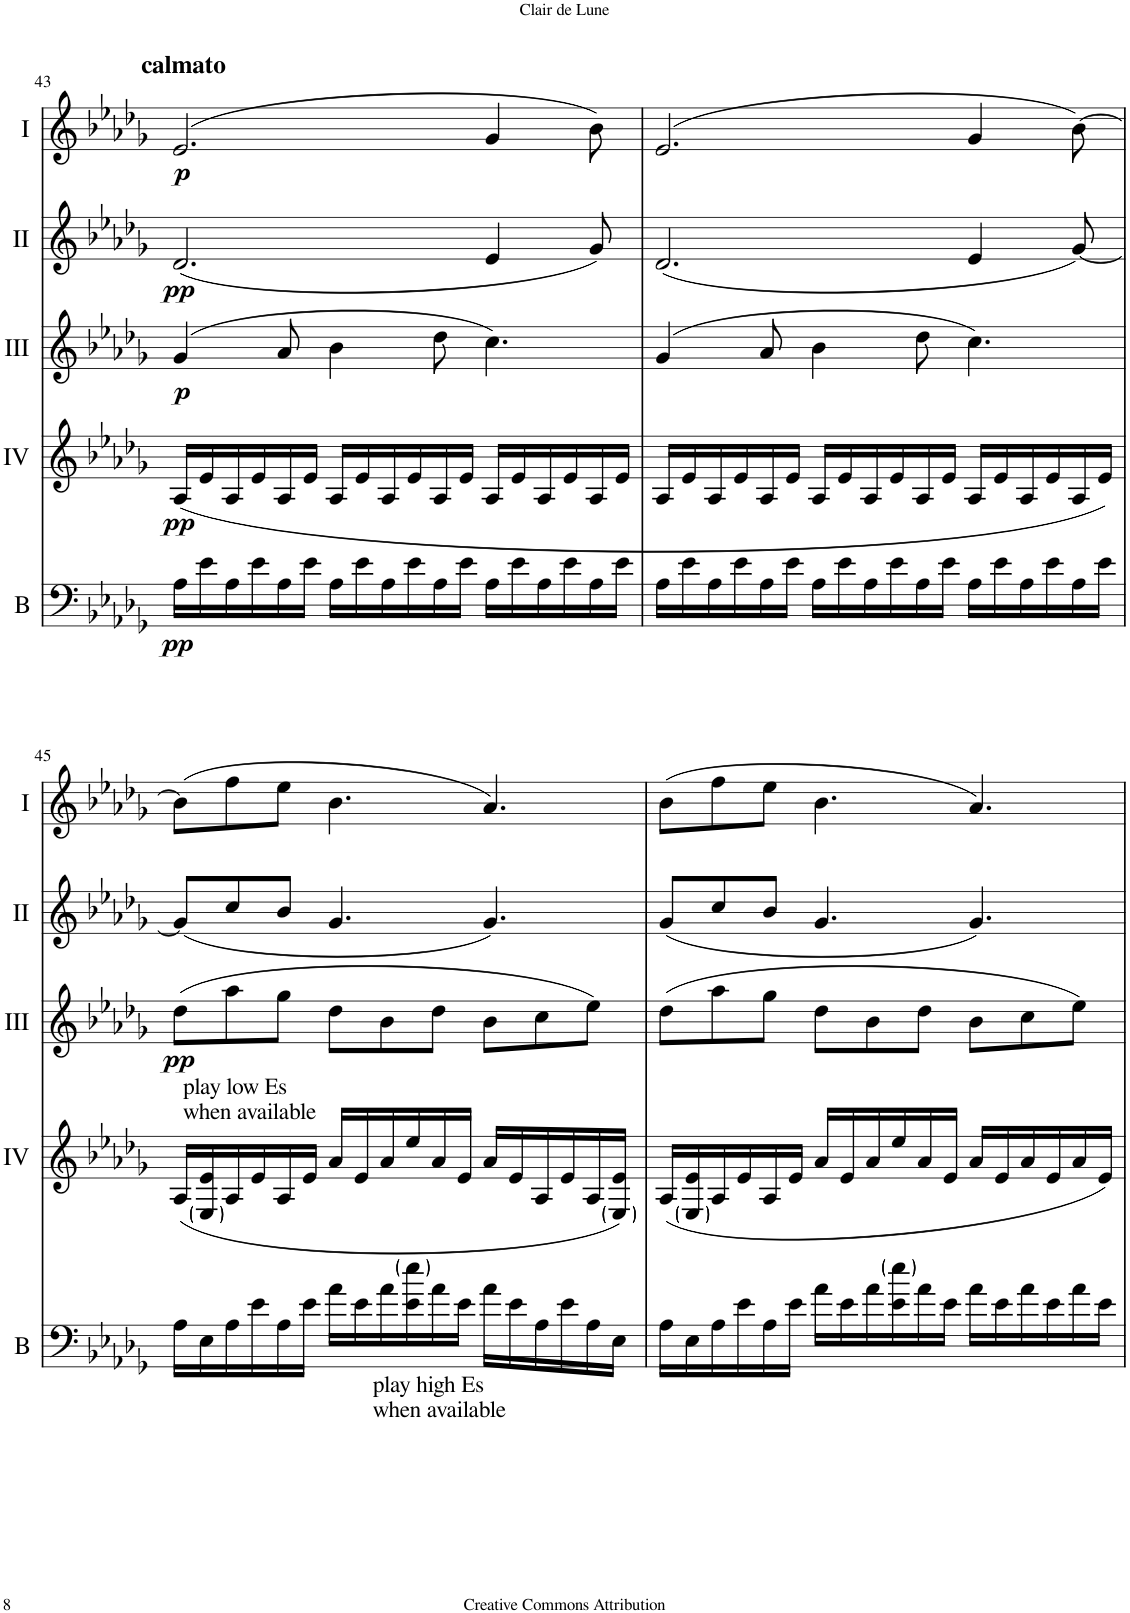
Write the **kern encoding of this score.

**kern	**dynam	**kern	**dynam	**kern	**dynam	**kern	**dynam	**kern	**dynam
*part5	*part5	*part4	*part4	*part3	*part3	*part2	*part2	*part1	*part1
*staff5	*staff5	*staff4	*staff4	*staff3	*staff3	*staff2	*staff2	*staff1	*staff1
*I"Bass	*	*I"Acc. 4	*	*I"Acc. 3	*	*I"Acc. 2	*	*I"Acc. 1	*
*I'B	*	*	*	*	*	*	*	*	*
!!LO:PB:g=z
*clefF4	*	*clefG2	*	*clefG2	*	*clefG2	*	*clefG2	*
*Trd7c12	*	*Trd7c12	*	*Trd7c12	*	*	*	*	*
*k[b-e-a-d-g-]	*	*k[b-e-a-d-g-]	*	*k[b-e-a-d-g-]	*	*k[b-e-a-d-g-]	*	*k[b-e-a-d-g-]	*
*M9/8	*	*M9/8	*	*M9/8	*	*M9/8	*	*M9/8	*
=43	=43	=43	=43	=43	=43	=43	=43	=43	=43
!	!	!	!	!	!	!	!	!LO:TX:a:B:t=calmato	!
!	!LO:DY:b	!	!LO:DY:b	!	!LO:DY:b	!	!LO:DY:b	!	!LO:DY:b
16A-\LL	pp	(16A-/LL	pp	(4g-/	p	(2.d-/	pp	(2.e-/	p
16e-\	.	16e-/	.	.	.	.	.	.	.
16A-\	.	16A-/	.	.	.	.	.	.	.
16e-\	.	16e-/	.	.	.	.	.	.	.
16A-\	.	16A-/	.	8a-/	.	.	.	.	.
16e-\JJ	.	16e-/JJ	.	.	.	.	.	.	.
16A-\LL	.	16A-/LL	.	4b-\	.	.	.	.	.
16e-\	.	16e-/	.	.	.	.	.	.	.
16A-\	.	16A-/	.	.	.	.	.	.	.
16e-\	.	16e-/	.	.	.	.	.	.	.
16A-\	.	16A-/	.	8dd-\	.	.	.	.	.
16e-\JJ	.	16e-/JJ	.	.	.	.	.	.	.
16A-\LL	.	16A-/LL	.	4.cc\)	.	4e-/	.	4g-/	.
16e-\	.	16e-/	.	.	.	.	.	.	.
16A-\	.	16A-/	.	.	.	.	.	.	.
16e-\	.	16e-/	.	.	.	.	.	.	.
16A-\	.	16A-/	.	.	.	8g-/)	.	8b-\)	.
16e-\JJ	.	16e-/JJ	.	.	.	.	.	.	.
=44	=44	=44	=44	=44	=44	=44	=44	=44	=44
16A-\LL	.	16A-/LL	.	(4g-/	.	(2.d-/	.	(2.e-/	.
16e-\	.	16e-/	.	.	.	.	.	.	.
16A-\	.	16A-/	.	.	.	.	.	.	.
16e-\	.	16e-/	.	.	.	.	.	.	.
16A-\	.	16A-/	.	8a-/	.	.	.	.	.
16e-\JJ	.	16e-/JJ	.	.	.	.	.	.	.
16A-\LL	.	16A-/LL	.	4b-\	.	.	.	.	.
16e-\	.	16e-/	.	.	.	.	.	.	.
16A-\	.	16A-/	.	.	.	.	.	.	.
16e-\	.	16e-/	.	.	.	.	.	.	.
16A-\	.	16A-/	.	8dd-\	.	.	.	.	.
16e-\JJ	.	16e-/JJ	.	.	.	.	.	.	.
16A-\LL	.	16A-/LL	.	4.cc\)	.	4e-/	.	4g-/	.
16e-\	.	16e-/	.	.	.	.	.	.	.
16A-\	.	16A-/	.	.	.	.	.	.	.
16e-\	.	16e-/	.	.	.	.	.	.	.
16A-\	.	16A-/	.	.	.	[8g-/)	.	[8b-\)	.
16e-\JJ	.	16e-/JJ)	.	.	.	.	.	.	.
!!LO:LB:g=z
=45	=45	=45	=45	=45	=45	=45	=45	=45	=45
!	!	!	!	!	!LO:DY:b	!	!	!	!
16A-\LL	.	(16A-/LL	.	(8dd-\L	pp	(8g-/L]	.	(8b-\L]	.
!	!	!LO:TX:a:t=play low Es	!	!	!	!	!	!	!
!	!	!LO:TX:a:t=when available	!	!	!	!	!	!	!
16E-\	.	16E-/ 16e-/	.	.	.	.	.	.	.
16A-\	.	16A-/	.	8aa-\	.	8cc/	.	8ff\	.
16e-\	.	16e-/	.	.	.	.	.	.	.
16A-\	.	16A-/	.	8gg-\J	.	8b-/J	.	8ee-\J	.
16e-\JJ	.	16e-/JJ	.	.	.	.	.	.	.
16a-\LL	.	16a-/LL	.	8dd-\L	.	4.g-/	.	4.b-\	.
16e-\	.	16e-/	.	.	.	.	.	.	.
16a-\	.	16a-/	.	8b-\	.	.	.	.	.
!LO:TX:b:t=play high Es	!	!	!	!	!	!	!	!	!
!LO:TX:b:t=when available	!	!	!	!	!	!	!	!	!
16e-\ 16ee-\	.	16ee-/	.	.	.	.	.	.	.
16a-\	.	16a-/	.	8dd-\J	.	.	.	.	.
16e-\JJ	.	16e-/JJ	.	.	.	.	.	.	.
16a-\LL	.	16a-/LL	.	8b-\L	.	4.g-/)	.	4.a-/)	.
16e-\	.	16e-/	.	.	.	.	.	.	.
16A-\	.	16A-/	.	8cc\	.	.	.	.	.
16e-\	.	16e-/	.	.	.	.	.	.	.
16A-\	.	16A-/	.	8ee-\J)	.	.	.	.	.
16E-\JJ	.	16E-/ 16e-/JJ)	.	.	.	.	.	.	.
=46	=46	=46	=46	=46	=46	=46	=46	=46	=46
16A-\LL	.	(16A-/LL	.	(8dd-\L	.	(8g-/L	.	(8b-\L	.
16E-\	.	16E-/ 16e-/	.	.	.	.	.	.	.
16A-\	.	16A-/	.	8aa-\	.	8cc/	.	8ff\	.
16e-\	.	16e-/	.	.	.	.	.	.	.
16A-\	.	16A-/	.	8gg-\J	.	8b-/J	.	8ee-\J	.
16e-\JJ	.	16e-/JJ	.	.	.	.	.	.	.
16a-\LL	.	16a-/LL	.	8dd-\L	.	4.g-/	.	4.b-\	.
16e-\	.	16e-/	.	.	.	.	.	.	.
16a-\	.	16a-/	.	8b-\	.	.	.	.	.
16e-\ 16ee-\	.	16ee-/	.	.	.	.	.	.	.
16a-\	.	16a-/	.	8dd-\J	.	.	.	.	.
16e-\JJ	.	16e-/JJ	.	.	.	.	.	.	.
16a-\LL	.	16a-/LL	.	8b-\L	.	4.g-/)	.	4.a-/)	.
16e-\	.	16e-/	.	.	.	.	.	.	.
16a-\	.	16a-/	.	8cc\	.	.	.	.	.
16e-\	.	16e-/	.	.	.	.	.	.	.
16a-\	.	16a-/	.	8ee-\J)	.	.	.	.	.
16e-\JJ	.	16e-/JJ)	.	.	.	.	.	.	.
=	=	=	=	=	=	=	=	=	=
*-	*-	*-	*-	*-	*-	*-	*-	*-	*-
